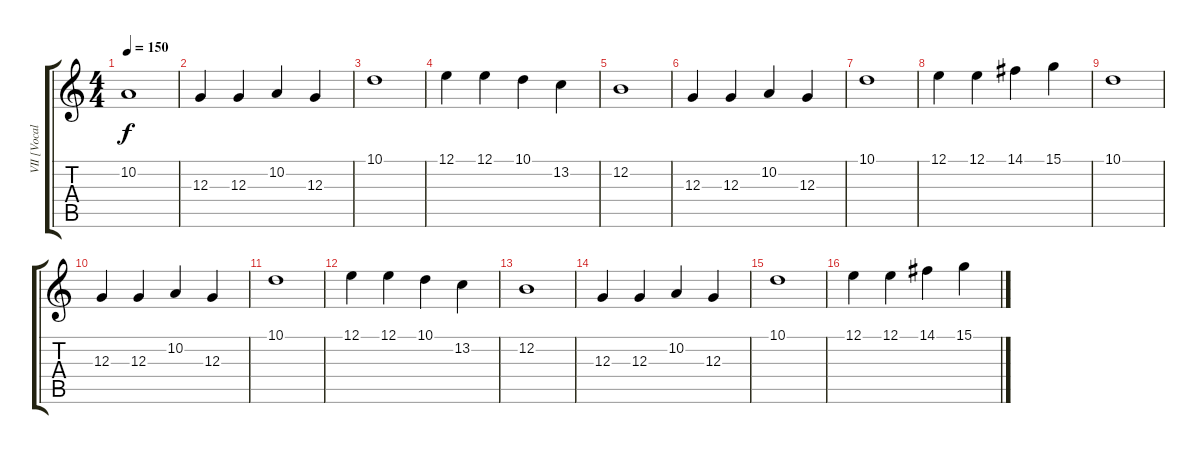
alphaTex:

\track ("VII [Vocals]" "VII [Vocal") {instrument sopranosax}
\staff {score tabs}
\tuning (E4 B3 G3 D3 A2 E2) {hide}
\ts (4 4)
\tempo 150
\clef g2
\ks c
10.2.1{dy f} |
12.3.4 12.3.4 10.2.4 12.3.4 |
10.1.1 |
12.1.4 12.1.4 10.1.4 13.2.4 |
12.2.1 |
12.3.4 12.3.4 10.2.4 12.3.4 |
10.1.1 |
12.1.4 12.1.4 14.1.4 15.1.4 |
10.1.1 |
12.3.4 12.3.4 10.2.4 12.3.4 |
10.1.1 |
12.1.4 12.1.4 10.1.4 13.2.4 |
12.2.1 |
12.3.4 12.3.4 10.2.4 12.3.4 |
10.1.1 |
12.1.4 12.1.4 14.1.4 15.1.4
